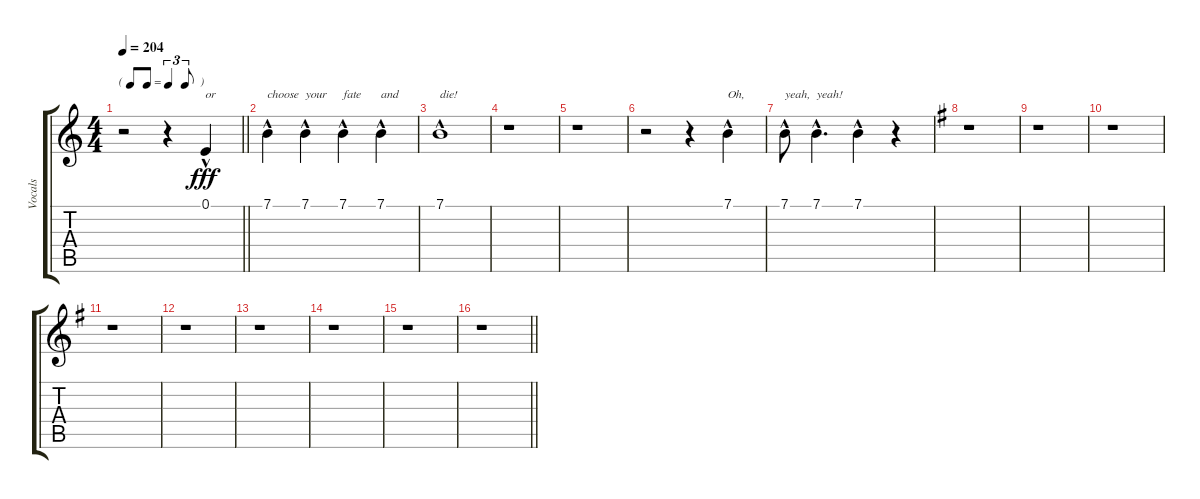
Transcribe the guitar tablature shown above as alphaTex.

\track ("Vocals" "Vocals") {instrument synthbrass2}
\staff {score tabs}
\tuning (E4 B3 G3 D3 A2 E2) {hide}
\ts (4 4)
\tf triplet8th
\tempo 204
\clef g2
\barLineRight lightlight
\ks c
r.2{dy f} r.4 0.1{hac}.4{txt "or" dy fff} |
7.1{hac}.4{txt "choose"} 7.1{hac}.4{txt "your"} 7.1{hac}.4{txt "fate"} 7.1{hac}.4{txt "and"} |
7.1{hac}.1{txt "die!"} |
r.1 |
r.1 |
r.2 r.4 7.1{hac}.4{txt "Oh,"} |
7.1{hac}.8{txt "yeah,"} 7.1{hac}.4{d txt "yeah!"} 7.1{hac}.4 r.4 |
\ks eminor
r.1 |
r.1 |
r.1 |
r.1 |
r.1 |
r.1 |
r.1 |
r.1 |
\barLineRight lightlight
r.1
